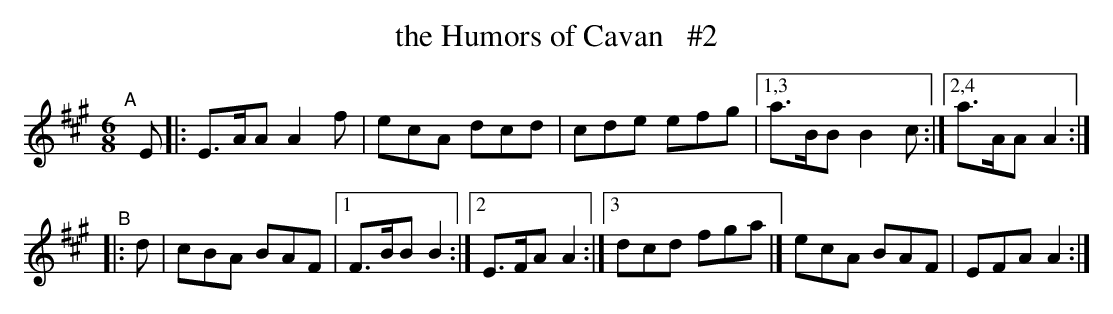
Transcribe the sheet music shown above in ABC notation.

X:1
T: the Humors of Cavan   #2
M: 6/8
L: 1/8
K: A
"^A" [|] E \
|: E>AA A2f | ecA dcd | cde efg |\
[1,3 a>BB B2c :|[2,4 a>AA A2 :|
"^B"|: d \
| cBA BAF |[1 F>BB B2 :|[2 E>FA A2 :|\
[3 dcd fga |] ecA BAF | EFA A2 :|
